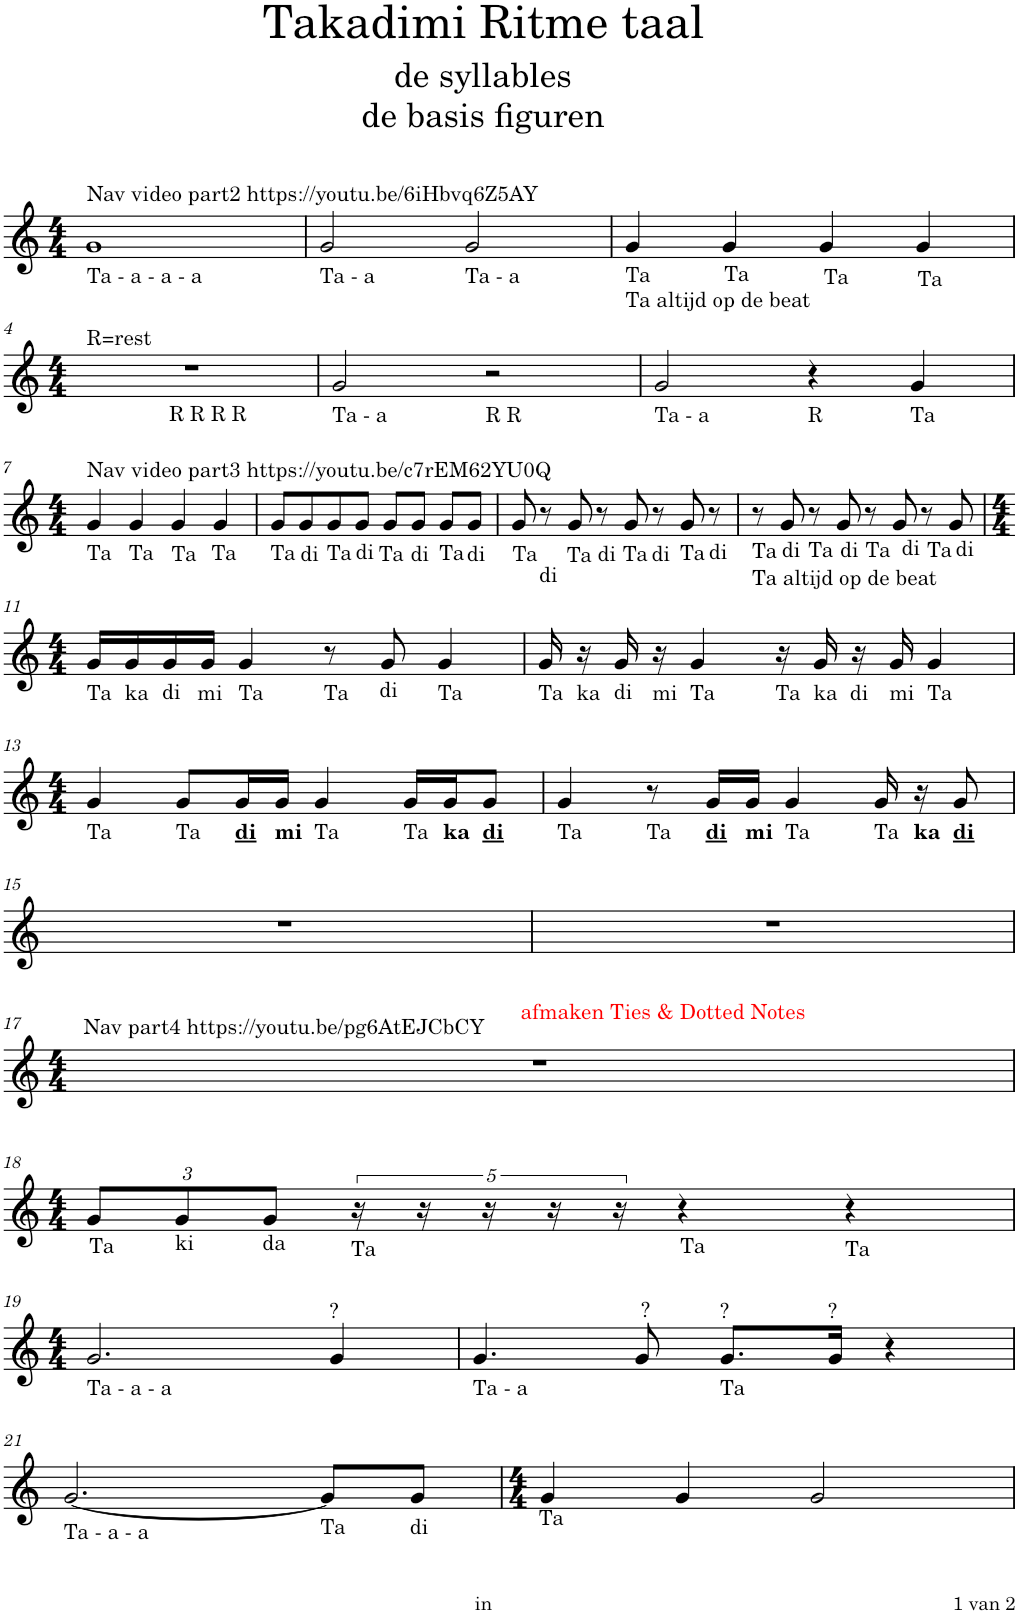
**kern
*part1
*staff1
*I"Piano
*I'Pno.
*clefG2
*k[]
*M4/4
=1
!LO:TX:b:t=Ta - a - a - a
!LO:TX:a:t=Nav video part2 https&colon;//youtu.be/6iHbvq6Z5AY
1g
=2
!LO:TX:b:t=Ta - a
2g/
!LO:TX:b:t=Ta - a
2g/
=3
!LO:TX:b:t=Ta
!LO:TX:b:t=Ta altijd op de beat
4g/
!LO:TX:b:t=Ta
4g/
!LO:TX:b:t=Ta
4g/
!LO:TX:b:t=Ta
4g/
!!LO:LB:g=z
=4
*M4/4
!LO:TX:a:t=R=rest
!LO:TX:b:t=R R R R
1r
=5
!LO:TX:b:t=Ta - a
2g/
!LO:TX:b:t=R R
2r
=6
!LO:TX:b:t=Ta - a
2g/
!LO:TX:b:t=R
4r
!LO:TX:b:t=Ta
4g/
!!LO:LB:g=z
=7
*M4/4
!LO:TX:b:t=Ta
!LO:TX:a:t=Nav video part3 https&colon;//youtu.be/c7rEM62YU0Q
4g/
!LO:TX:b:t=Ta
4g/
!LO:TX:b:t=Ta
4g/
!LO:TX:b:t=Ta
4g/
=8
!LO:TX:b:t=Ta
8g/L
!LO:TX:b:t=di
8g/
!LO:TX:b:t=Ta
8g/
!LO:TX:b:t=di
8g/J
!LO:TX:b:t=Ta
8g/L
!LO:TX:b:t=di
8g/J
!LO:TX:b:t=Ta
8g/L
!LO:TX:b:t=di
8g/J
=9
!LO:TX:b:t=Ta
8g/
!LO:TX:b:t=di
8r
!LO:TX:b:t=Ta
8g/
!LO:TX:b:t=di
8r
!LO:TX:b:t=Ta
8g/
!LO:TX:b:t=di
8r
!LO:TX:b:t=Ta
8g/
!LO:TX:b:t=di
8r
=10
!LO:TX:b:t=Ta
!LO:TX:b:t=Ta altijd op de beat
8r
!LO:TX:b:t=di
8g/
!LO:TX:b:t=Ta
8r
!LO:TX:b:t=di
8g/
!LO:TX:b:t=Ta
8r
!LO:TX:b:t=di
8g/
!LO:TX:b:t=Ta
8r
!LO:TX:b:t=di
8g/
!!LO:LB:g=z
=11
*M4/4
!LO:TX:b:t=Ta
16g/LL
!LO:TX:b:t=ka
16g/
!LO:TX:b:t=di
16g/
!LO:TX:b:t=mi
16g/JJ
!LO:TX:b:t=Ta
4g/
!LO:TX:b:t=Ta
8r
!LO:TX:b:t=di
8g/
!LO:TX:b:t=Ta
4g/
=12
!LO:TX:b:t=Ta
16g/
!LO:TX:b:t=ka
16r
!LO:TX:b:t=di
16g/
!LO:TX:b:t=mi
16r
!LO:TX:b:t=Ta
4g/
!LO:TX:b:t=Ta
16r
!LO:TX:b:t=ka
16g/
!LO:TX:b:t=di
16r
!LO:TX:b:t=mi
16g/
!LO:TX:b:t=Ta
4g/
!!LO:LB:g=z
=13
*M4/4
!LO:TX:b:t=Ta
4g/
!LO:TX:b:t=Ta
8g/L
!LO:TX:b:B:t=di
16g/L
!LO:TX:b:B:t=mi
16g/JJ
!LO:TX:b:t=Ta
4g/
!LO:TX:b:t=Ta
16g/LL
!LO:TX:b:B:t=ka
16g/J
!LO:TX:b:B:t=di
8g/J
=14
!LO:TX:b:t=Ta
4g/
!LO:TX:b:t=Ta
8r
!LO:TX:b:B:t=di
16g/LL
!LO:TX:b:B:t=mi
16g/JJ
!LO:TX:b:t=Ta
4g/
!LO:TX:b:t=Ta
16g/
!LO:TX:b:B:t=ka
16r
!LO:TX:b:B:t=di
8g/
!!LO:LB:g=z
=15
1r
=16
1r
!!LO:LB:g=z
=17
*M4/4
!LO:TX:a:t=Nav part4 https&colon;//youtu.be/pg6AtEJCbCY
!LO:TX:a:color=#FF0000:t=afmaken Ties & Dotted Notes
1r
!!LO:LB:g=z
=18
*M4/4
*Xbrackettup
!LO:TX:b:t=Ta
12g/L
!LO:TX:b:t=ki
12g/
!LO:TX:b:t=da
12g/J
!LO:TX:b:t=Ta
4r
!LO:TX:b:t=Ta
4r
!LO:TX:b:t=Ta
4r
!!LO:LB:g=z
=19
*M4/4
!LO:TX:b:t=Ta - a - a
2.g/
!LO:TX:a:t=?
4g/
=20
!LO:TX:b:t=Ta - a
4.g/
!LO:TX:a:t=?
8g/
!LO:TX:b:t=Ta
!LO:TX:a:t=?
8.g/L
!LO:TX:a:t=?
16g/Jk
4r
!!LO:LB:g=z
=21
!LO:TX:b:t=Ta - a - a
[2.g/
!LO:TX:b:t=Ta
8g/L]
!LO:TX:b:t=di
8g/J
=22
*M4/4
!LO:TX:b:t=Ta
4g/
4g/
2g/
=
*-
